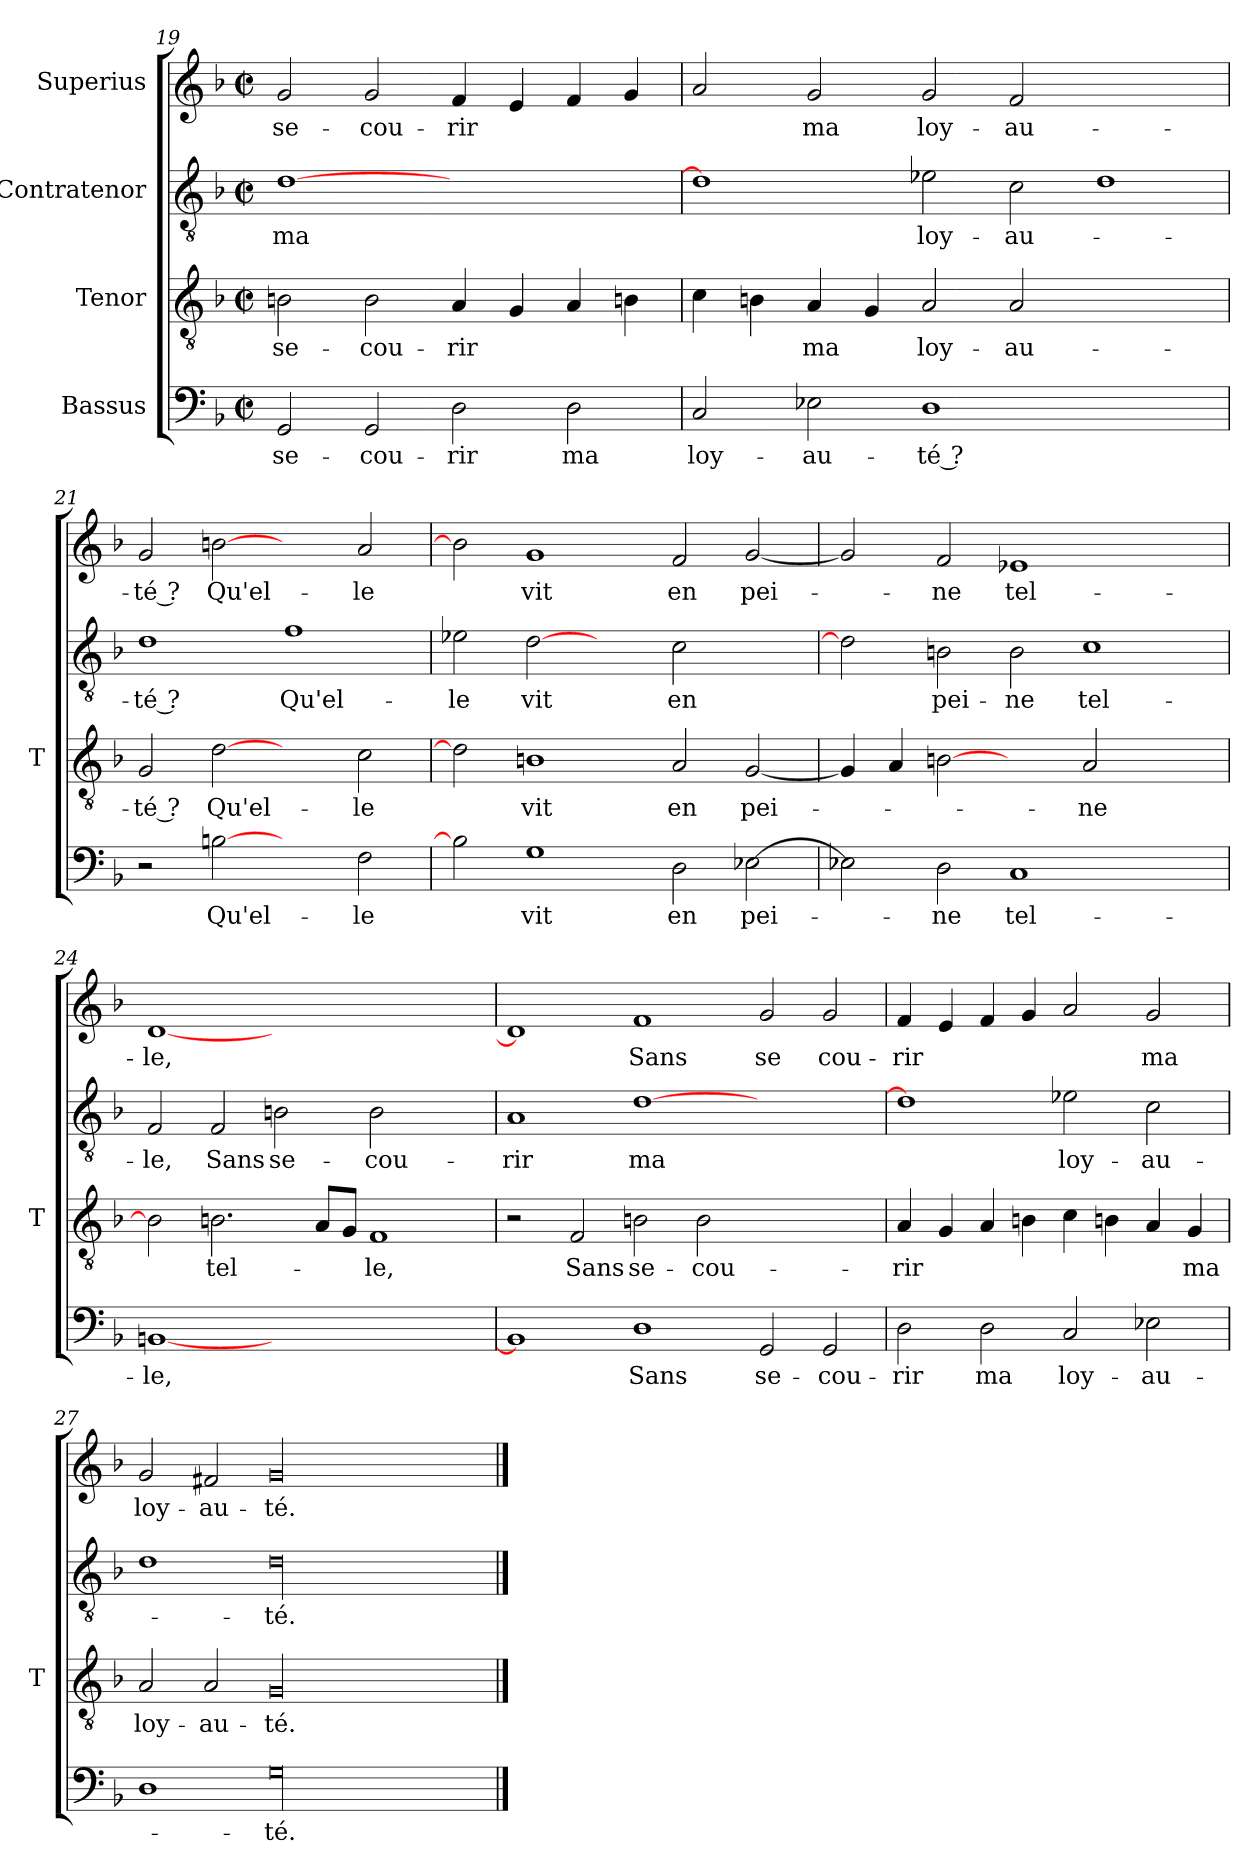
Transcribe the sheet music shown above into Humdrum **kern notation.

**kern	**text	**kern	**text	**kern	**text	**kern	**text
*part4	*part4	*part3	*part3	*part2	*part2	*part1	*part1
*staff4	*staff4	*staff3	*staff3	*staff2	*staff2	*staff1	*staff1
*I"Bassus	*	*I"Tenor	*	*I"Contratenor	*	*I"Superius	*
*	*	*I'T	*	*	*	*	*
!!LO:PB:g=z
*clefF4	*	*clefGv2	*	*clefGv2	*	*clefG2	*
*k[b-]	*	*k[b-]	*	*k[b-]	*	*k[b-]	*
*F:	*	*F:	*	*F:	*	*F:	*
*M2/2	*	*M2/2	*	*M2/2	*	*M2/2	*
*met(c|)	*	*met(c|)	*	*met(c|)	*	*met(c|)	*
=19	=19	=19	=19	=19	=19	=19	=19
2GG	se-	2Bn	se-	[1d	-ma	2g	se-
2GG	cou-	2B	cou-	.	.	2g	cou-
2D	-rir	4A	-rir	1ryy	.	4f	-rir
.	.	4G	.	.	.	4e	.
2D	-ma	4A	.	.	.	4f	.
.	.	4Bn	.	.	.	4g	.
=20	=20	=20	=20	=20	=20	=20	=20
2C	loy-	4c	.	1d]	.	2a	.
.	.	4Bn	.	.	.	.	.
2E-X	au-	4A	-ma	.	.	2g	-ma
.	.	4G	.	.	.	.	.
1D	-té ?	2A	loy-	2e-X	loy-	2g	loy-
.	.	2A	au-	2c	au-	2f	au-
1ryy	.	1ryy	.	1d	.	1ryy	.
=21	=21	=21	=21	=21	=21	=21	=21
2r	.	2G	-té ?	1d	-té ?	2g	-té ?
[2B	Qu'el-	[2di	Qu'el-	.	.	[2b	Qu'el-
2ryy	.	2ryy	.	1f	Qu'el-	2ryy	.
2F	-le	2c	-le	.	.	2a	-le
=22	=22	=22	=22	=22	=22	=22	=22
2B]	.	2di]	.	2e-X	-le	2b]	.
1G	-vit	1Bn	-vit	[2d	-vit	1g	-vit
.	.	.	.	2ryy	.	.	.
2D	-en	2A	-en	2c	-en	2f	-en
[2E-X	pei-	[2G	pei-	2ryy	.	[2g	pei-
=23	=23	=23	=23	=23	=23	=23	=23
2E-X]	.	4G]	.	2d]	.	2g]	.
.	.	4A	.	.	.	.	.
2D	-ne	[2Bn	.	2B	pei-	2f	-ne
1C	tel-	2ryy	.	2B	-ne	1e-X	tel-
.	.	2A	-ne	1c	tel-	.	.
2ryy	.	2ryy	.	.	.	2ryy	.
!!LO:LB:g=z
=24	=24	=24	=24	=24	=24	=24	=24
[1BB	-le,	2B]	.	2F	-le,	[1d	-le,
.	.	2.Bn	tel-	2F	-Sans	.	.
1.ryy	.	.	.	2B	se-	1.ryy	.
.	.	8AL	.	.	.	.	.
.	.	8GJ	.	.	.	.	.
.	.	1F	-le,	2B	cou-	.	.
.	.	.	.	2ryy	.	.	.
=25	=25	=25	=25	=25	=25	=25	=25
1BB]	.	2r	.	1A	-rir	1d]	.
.	.	2F	-Sans	.	.	.	.
1D	-Sans	2Bn	se-	[1d	-ma	1f	-Sans
.	.	2B	cou-	.	.	.	.
2GG	se-	1ryy	.	1ryy	.	2g	-se
2GG	cou-	.	.	.	.	2g	cou-
=26	=26	=26	=26	=26	=26	=26	=26
2D	-rir	4A	-rir	1d]	.	4f	-rir
.	.	4G	.	.	.	4e	.
2D	-ma	4A	.	.	.	4f	.
.	.	4Bn	.	.	.	4g	.
2C	loy-	4c	.	2e-X	loy-	2a	.
.	.	4Bn	.	.	.	.	.
2E-X	au-	4A	.	2c	au-	2g	-ma
.	.	4G	-ma	.	.	.	.
=27	=27	=27	=27	=27	=27	=27	=27
1D	.	2A	loy-	1d	.	2g	loy-
.	.	2A	au-	.	.	2f#X	au-
00G	-té.	00G	-té.	00d	-té.	00g	-té.
==	==	==	==	==	==	==	==
*-	*-	*-	*-	*-	*-	*-	*-
